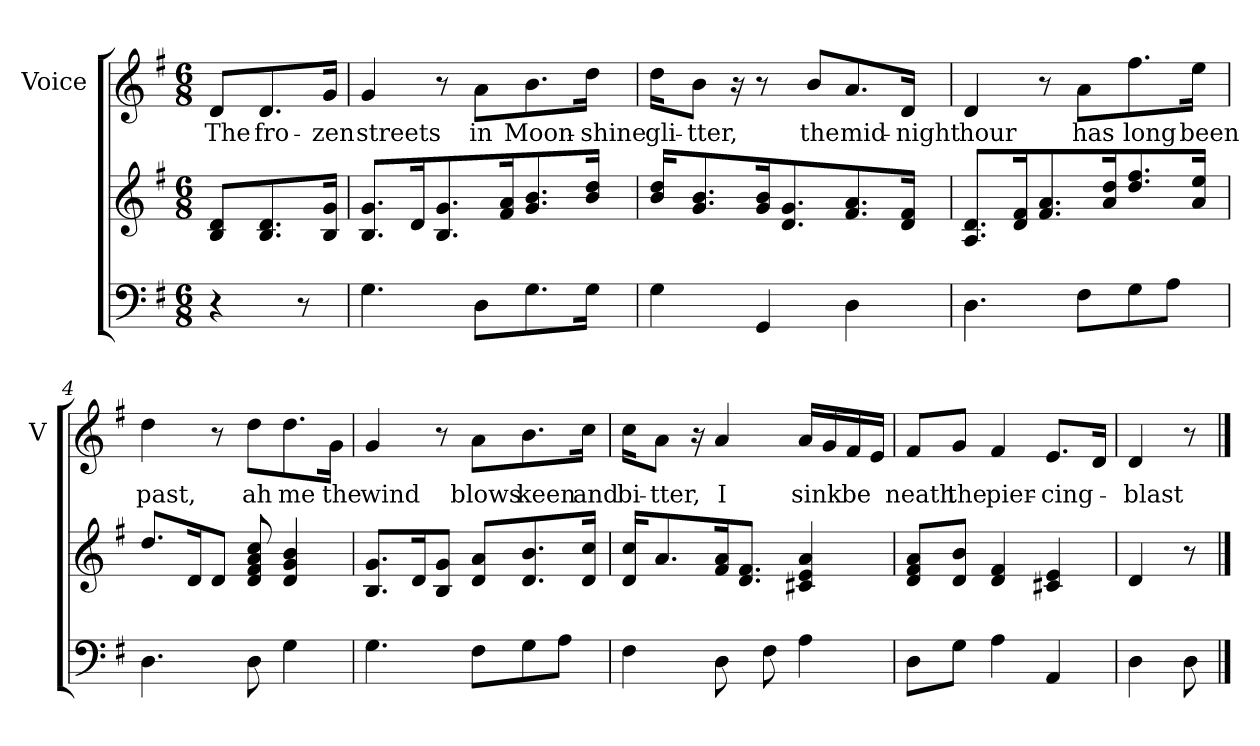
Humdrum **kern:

**kern	**kern	**kern	**text
*part2	*part2	*part1	*part1
*staff3	*staff2	*staff1	*staff1
*	*	*I"Voice	*
*	*	*I'V	*
*clefF4	*clefG2	*clefG2	*
*k[f#]	*k[f#]	*k[f#]	*
*M6/8	*M6/8	*M6/8	*
=	=	=	=
4r	8B/ 8d/L	8d/L	The
.	8.B/ 8.d/	8.d/	fro-
8r	.	.	.
.	16B/ 16g/Jk	16g/Jk	-zen
=1	=1	=1	=1
4.G\	8.B/ 8.g/L	4g/	streets
.	16d/k	.	.
.	8.B/ 8.g/	8r	.
8D\L	.	8a\L	in
.	16f#/ 16a/k	.	.
8.G\	8.g/ 8.b/	8.b\	Moon-
16G\Jk	16b/ 16dd/Jk	16dd\Jk	-shine
=2	=2	=2	=2
4G\	16b/ 16dd/KL	16dd\KL	gli-
.	8.g/ 8.b/	8b\J	-tter,
.	.	16r	.
4GG/	16g/ 16b/k	8r	.
.	8.d/ 8.g/	.	.
.	.	8b/L	the
4D\	8.f#/ 8.a/	8.a/	mid-
.	16d/ 16f#/Jk	16d/Jk	-night
=3	=3	=3	=3
4.D\	8.A/ 8.d/L	4d/	hour
.	16d/ 16f#/k	.	.
.	8.f#/ 8.a/	8r	.
8F#\L	.	8a\L	has
.	16a/ 16dd/k	.	.
8G\	8.dd/ 8.ff#/	8.ff#\	long
8A\J	.	.	.
.	16a/ 16ee/Jk	16ee\Jk	been
=4	=4	=4	=4
4.D\	8.dd/L	4dd\	past,
.	16d/k	.	.
.	8d/J	8r	.
8D\	8d/ 8f#/ 8a/ 8cc/	8dd\L	ah
4G\	4d/ 4g/ 4b/	8.dd\	me
.	.	16g\Jk	the
=5	=5	=5	=5
4.G\	8.B/ 8.g/L	4g/	wind
.	16d/k	.	.
.	8B/ 8g/J	8r	.
8F#\L	8d/ 8a/L	8a\L	blows
8G\	8.d/ 8.b/	8.b\	keen
8A\J	.	.	.
.	16d/ 16cc/Jk	16cc\Jk	and
=6	=6	=6	=6
4F#\	16d/ 16cc/KL	16cc\KL	bi-
.	8.a/	8a\J	-tter,
.	.	16r	.
8D\	16f#/ 16a/k	4a/	I
.	8.d/ 8.f#/J	.	.
8F#\	.	.	.
4A\	4c#X/ 4e/ 4a/	16a/LL	sink
.	.	16g/	.
.	.	16f#/	be
.	.	16e/JJ	.
=7	=7	=7	=7
8D\L	8d/ 8f#/ 8a/L	8f#/L	neath
8G\J	8d/ 8b/J	8g/J	the
4A\	4d/ 4f#/	4f#/	pier-
4AA/	4c#X/ 4e/	8.e/L	-cing-
.	.	16d/Jk	.
=8	=8	=8	=8
4D\	4d/	4d/	-blast
8D\	8r	8r	.
==	==	==	==
*-	*-	*-	*-
